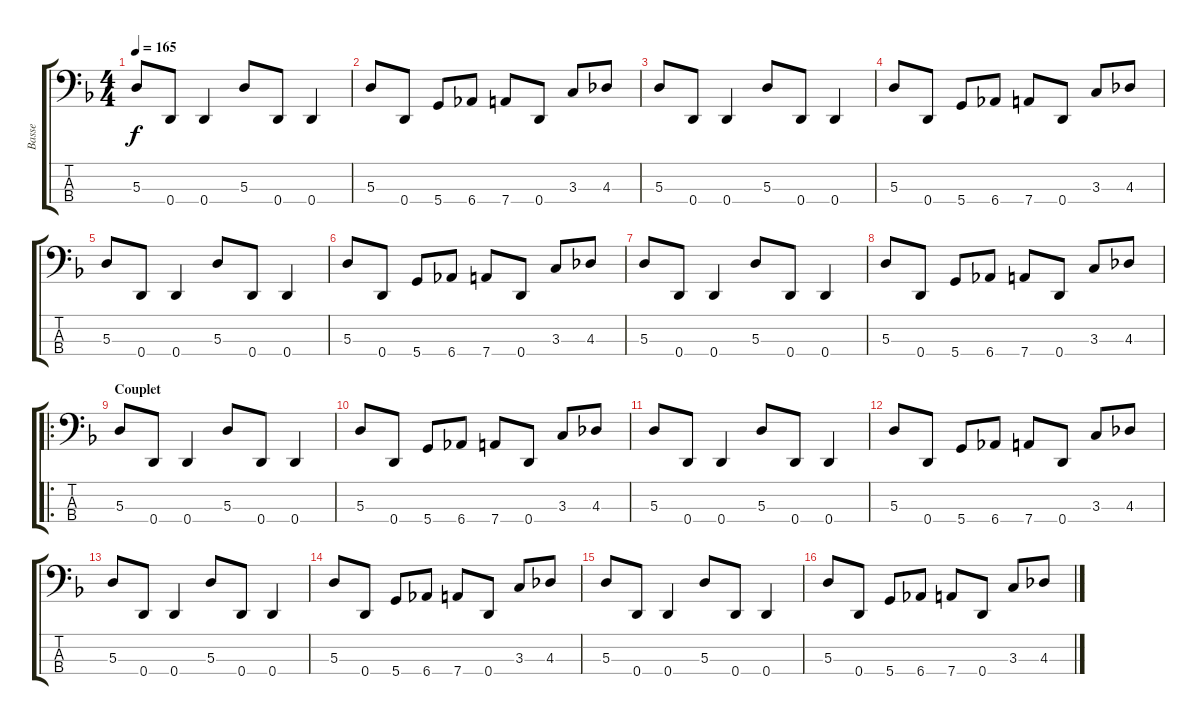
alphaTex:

\track ("Basse" "Basse") {instrument electricbassfinger}
\staff {score tabs}
\tuning (G2 D2 A1 D1) {hide}
\ts (4 4)
\tempo 165
\clef f4
\ks f
5.3.8{dy f} 0.4.8 0.4.4 5.3.8 0.4.8 0.4.4 |
5.3.8 0.4.8 5.4.8 6.4.8 7.4.8 0.4.8 3.3.8 4.3.8 |
5.3.8 0.4.8 0.4.4 5.3.8 0.4.8 0.4.4 |
5.3.8 0.4.8 5.4.8 6.4.8 7.4.8 0.4.8 3.3.8 4.3.8 |
5.3.8 0.4.8 0.4.4 5.3.8 0.4.8 0.4.4 |
5.3.8 0.4.8 5.4.8 6.4.8 7.4.8 0.4.8 3.3.8 4.3.8 |
5.3.8 0.4.8 0.4.4 5.3.8 0.4.8 0.4.4 |
5.3.8 0.4.8 5.4.8 6.4.8 7.4.8 0.4.8 3.3.8 4.3.8 |
\ro
\section ("" "Couplet ")
5.3.8 0.4.8 0.4.4 5.3.8 0.4.8 0.4.4 |
5.3.8 0.4.8 5.4.8 6.4.8 7.4.8 0.4.8 3.3.8 4.3.8 |
5.3.8 0.4.8 0.4.4 5.3.8 0.4.8 0.4.4 |
5.3.8 0.4.8 5.4.8 6.4.8 7.4.8 0.4.8 3.3.8 4.3.8 |
5.3.8 0.4.8 0.4.4 5.3.8 0.4.8 0.4.4 |
5.3.8 0.4.8 5.4.8 6.4.8 7.4.8 0.4.8 3.3.8 4.3.8 |
5.3.8 0.4.8 0.4.4 5.3.8 0.4.8 0.4.4 |
5.3.8 0.4.8 5.4.8 6.4.8 7.4.8 0.4.8 3.3.8 4.3.8
